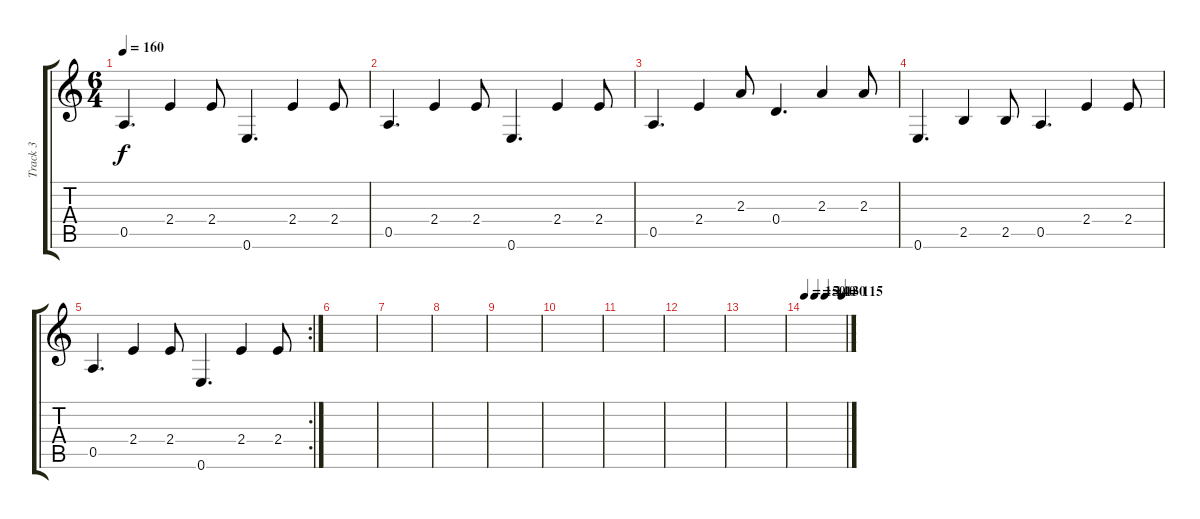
\track ("Track 3" "Track 3") {instrument acousticguitarnylon}
\staff {score tabs}
\tuning (E4 B3 G3 D3 A2 E2) {hide}
\ts (6 4)
\tempo 160
\clef g2
\ks c
0.5.4{d dy f} 2.4.4 2.4.8 0.6.4{d} 2.4.4 2.4.8 |
0.5.4{d} 2.4.4 2.4.8 0.6.4{d} 2.4.4 2.4.8 |
0.5.4{d} 2.4.4 2.3.8 0.4.4{d} 2.3.4 2.3.8 |
0.6.4{d} 2.5.4 2.5.8 0.5.4{d} 2.4.4 2.4.8 |
\rc 2
0.5.4{d} 2.4.4 2.4.8 0.6.4{d} 2.4.4 2.4.8 |
|
|
|
|
|
|
|
|
\tempo 150
\tempo (140 0.25)
\tempo (130 0.5)
\tempo (115 0.9166666666666666)
